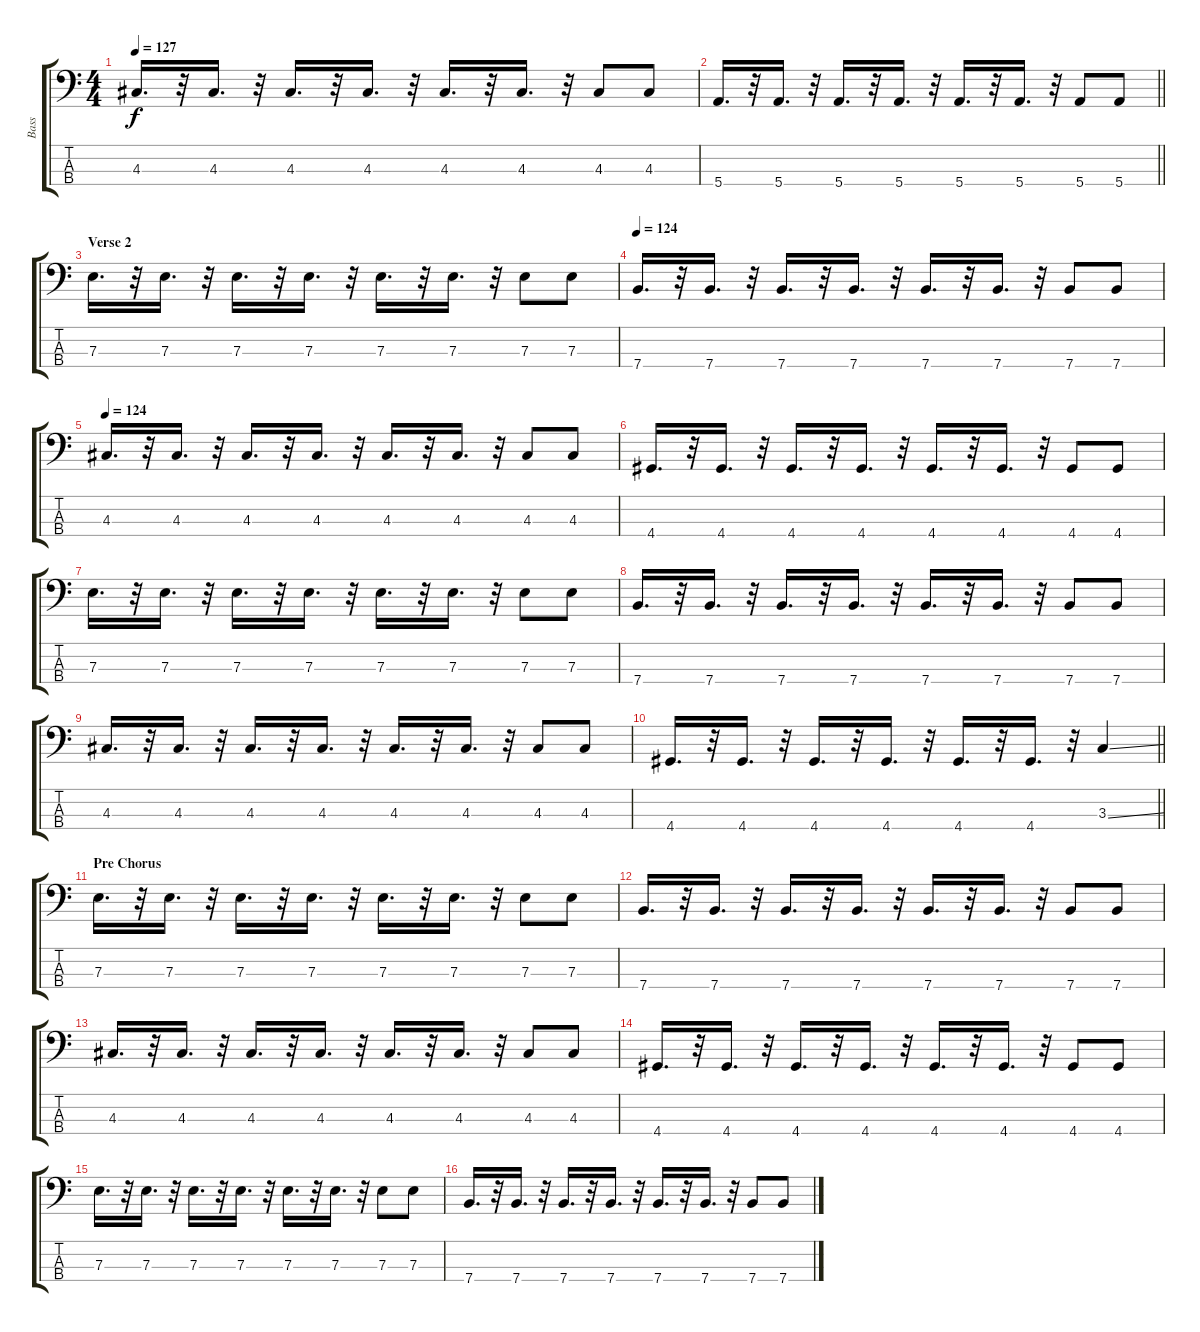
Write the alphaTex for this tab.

\track ("Bass" "Bass") {instrument electricbassfinger}
\staff {score tabs}
\tuning (G2 D2 A1 E1) {hide}
\ts (4 4)
\tempo 127
\clef f4
\ks c
4.3.16{d dy f} r.32 4.3.16{d} r.32 4.3.16{d} r.32 4.3.16{d} r.32 4.3.16{d} r.32 4.3.16{d} r.32 4.3.8 4.3.8 |
\barLineRight lightlight
5.4.16{d} r.32 5.4.16{d} r.32 5.4.16{d} r.32 5.4.16{d} r.32 5.4.16{d} r.32 5.4.16{d} r.32 5.4.8 5.4.8 |
\section ("" "Verse 2")
7.3.16{d} r.32 7.3.16{d} r.32 7.3.16{d} r.32 7.3.16{d} r.32 7.3.16{d} r.32 7.3.16{d} r.32 7.3.8 7.3.8 |
\tempo 126
\tempo 124
7.4.16{d} r.32 7.4.16{d} r.32 7.4.16{d} r.32 7.4.16{d} r.32 7.4.16{d} r.32 7.4.16{d} r.32 7.4.8 7.4.8 |
\tempo 124
4.3.16{d} r.32 4.3.16{d} r.32 4.3.16{d} r.32 4.3.16{d} r.32 4.3.16{d} r.32 4.3.16{d} r.32 4.3.8 4.3.8 |
4.4.16{d} r.32 4.4.16{d} r.32 4.4.16{d} r.32 4.4.16{d} r.32 4.4.16{d} r.32 4.4.16{d} r.32 4.4.8 4.4.8 |
7.3.16{d} r.32 7.3.16{d} r.32 7.3.16{d} r.32 7.3.16{d} r.32 7.3.16{d} r.32 7.3.16{d} r.32 7.3.8 7.3.8 |
7.4.16{d} r.32 7.4.16{d} r.32 7.4.16{d} r.32 7.4.16{d} r.32 7.4.16{d} r.32 7.4.16{d} r.32 7.4.8 7.4.8 |
4.3.16{d} r.32 4.3.16{d} r.32 4.3.16{d} r.32 4.3.16{d} r.32 4.3.16{d} r.32 4.3.16{d} r.32 4.3.8 4.3.8 |
\barLineRight lightlight
4.4.16{d} r.32 4.4.16{d} r.32 4.4.16{d} r.32 4.4.16{d} r.32 4.4.16{d} r.32 4.4.16{d} r.32 3.3{ss}.4 |
\section ("" "Pre Chorus")
7.3.16{d} r.32 7.3.16{d} r.32 7.3.16{d} r.32 7.3.16{d} r.32 7.3.16{d} r.32 7.3.16{d} r.32 7.3.8 7.3.8 |
7.4.16{d} r.32 7.4.16{d} r.32 7.4.16{d} r.32 7.4.16{d} r.32 7.4.16{d} r.32 7.4.16{d} r.32 7.4.8 7.4.8 |
4.3.16{d} r.32 4.3.16{d} r.32 4.3.16{d} r.32 4.3.16{d} r.32 4.3.16{d} r.32 4.3.16{d} r.32 4.3.8 4.3.8 |
4.4.16{d} r.32 4.4.16{d} r.32 4.4.16{d} r.32 4.4.16{d} r.32 4.4.16{d} r.32 4.4.16{d} r.32 4.4.8 4.4.8 |
7.3.16{d} r.32 7.3.16{d} r.32 7.3.16{d} r.32 7.3.16{d} r.32 7.3.16{d} r.32 7.3.16{d} r.32 7.3.8 7.3.8 |
7.4.16{d} r.32 7.4.16{d} r.32 7.4.16{d} r.32 7.4.16{d} r.32 7.4.16{d} r.32 7.4.16{d} r.32 7.4.8 7.4.8
